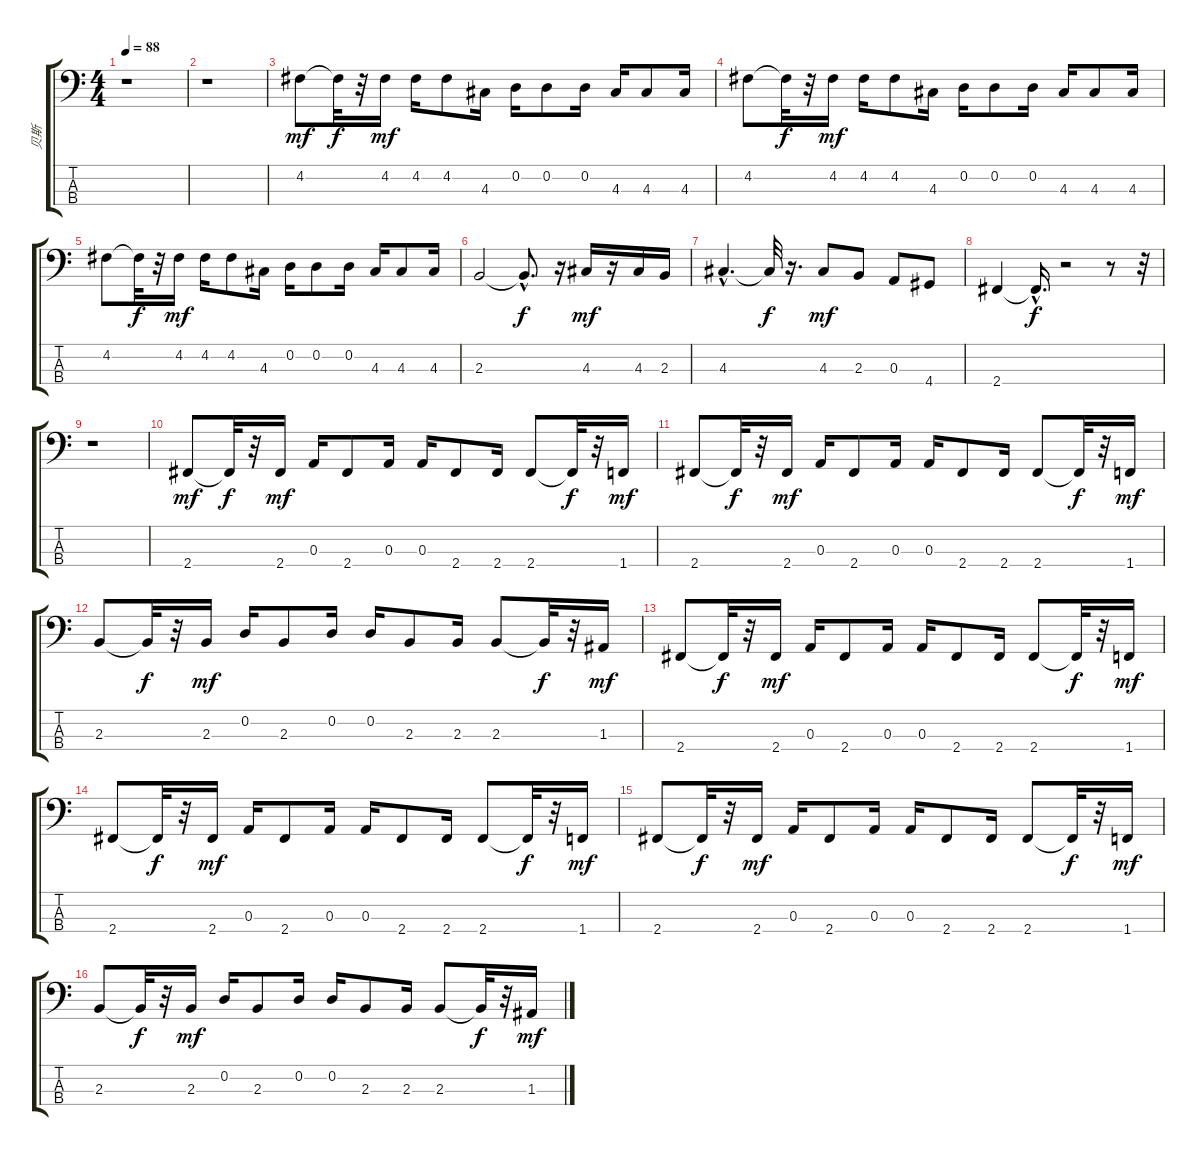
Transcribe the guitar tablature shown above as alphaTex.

\track ("贝斯" "贝斯") {instrument electricguitarmuted}
\staff {score tabs}
\tuning (G2 D2 A1 E1) {hide}
\ts (4 4)
\tempo 88
\clef f4
\ks c
r.1{dy mf instrument electricguitarmuted} |
r.1 |
4.2.8 4.2{t}.32{dy f} r.32 4.2.16{dy mf} 4.2.16 4.2.8 4.3.16 0.2.16 0.2.8 0.2.16 4.3.16 4.3.8 4.3.16 |
4.2.8 4.2{t}.32{dy f} r.32 4.2.16{dy mf} 4.2.16 4.2.8 4.3.16 0.2.16 0.2.8 0.2.16 4.3.16 4.3.8 4.3.16 |
4.2.8 4.2{t}.32{dy f} r.32 4.2.16{dy mf} 4.2.16 4.2.8 4.3.16 0.2.16 0.2.8 0.2.16 4.3.16 4.3.8 4.3.16 |
2.3.2 2.3{hac t}.8{d dy f} r.16 4.3.16{dy mf} r.16 4.3.16 2.3.16 |
4.3{hac}.4{d} 4.3{t}.32{dy f} r.16{d} 4.3.8{dy mf} 2.3.8 0.3.8 4.4.8 |
2.4.4 2.4{hac t}.16{d dy f} r.2 r.8 r.32 |
r.1 |
2.4.8{dy mf} 2.4{t}.32{dy f} r.32 2.4.16{dy mf} 0.3.16 2.4.8 0.3.16 0.3.16 2.4.8 2.4.16 2.4.8 2.4{t}.32{dy f} r.32 1.4.16{dy mf} |
2.4.8 2.4{t}.32{dy f} r.32 2.4.16{dy mf} 0.3.16 2.4.8 0.3.16 0.3.16 2.4.8 2.4.16 2.4.8 2.4{t}.32{dy f} r.32 1.4.16{dy mf} |
2.3.8 2.3{t}.32{dy f} r.32 2.3.16{dy mf} 0.2.16 2.3.8 0.2.16 0.2.16 2.3.8 2.3.16 2.3.8 2.3{t}.32{dy f} r.32 1.3.16{dy mf} |
2.4.8 2.4{t}.32{dy f} r.32 2.4.16{dy mf} 0.3.16 2.4.8 0.3.16 0.3.16 2.4.8 2.4.16 2.4.8 2.4{t}.32{dy f} r.32 1.4.16{dy mf} |
2.4.8 2.4{t}.32{dy f} r.32 2.4.16{dy mf} 0.3.16 2.4.8 0.3.16 0.3.16 2.4.8 2.4.16 2.4.8 2.4{t}.32{dy f} r.32 1.4.16{dy mf} |
2.4.8 2.4{t}.32{dy f} r.32 2.4.16{dy mf} 0.3.16 2.4.8 0.3.16 0.3.16 2.4.8 2.4.16 2.4.8 2.4{t}.32{dy f} r.32 1.4.16{dy mf} |
2.3.8 2.3{t}.32{dy f} r.32 2.3.16{dy mf} 0.2.16 2.3.8 0.2.16 0.2.16 2.3.8 2.3.16 2.3.8 2.3{t}.32{dy f} r.32 1.3.16{dy mf}
